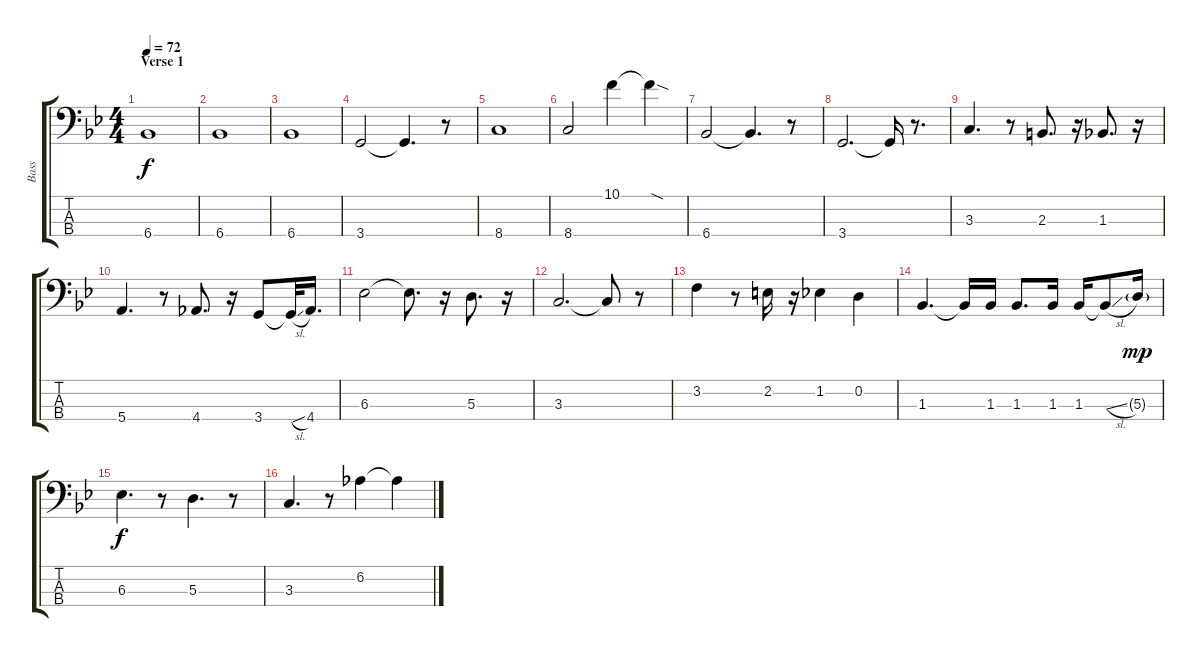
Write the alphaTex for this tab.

\track ("Bass" "Bass") {instrument electricbassfinger}
\staff {score tabs}
\tuning (G2 D2 A1 E1) {hide}
\ts (4 4)
\section ("" "Verse 1")
\tempo 72
\clef f4
\ks bb
6.4.1{dy f} |
6.4.1 |
6.4.1 |
3.4.2 3.4{t}.4{d} r.8 |
8.4.1 |
8.4.2 10.1.4 10.1{sod t}.4 |
6.4.2 6.4{t}.4{d} r.8 |
3.4.2{d} 3.4{t}.16 r.8{d} |
3.3.4{d} r.8 2.3.8{d} r.16 1.3.8{d} r.16 |
5.4.4{d} r.8 4.4.8{d} r.16 3.4.8 3.4{sl t}.32 4.4.16{d} |
6.3.2 6.3{t}.8{d} r.16 5.3.8{d} r.16 |
3.3.2{d} 3.3{t}.8 r.8 |
3.2.4 r.8 2.2.16 r.16 1.2.4 0.2.4 |
1.3.4{d} 1.3{t}.16 1.3.16 1.3.8{d} 1.3.16 1.3.16 1.3{sl t}.8 5.3{g}.16{dy mp} |
6.3.4{d dy f} r.8 5.3.4{d} r.8 |
3.3.4{d} r.8 6.2.4 6.2{sl t}.4
